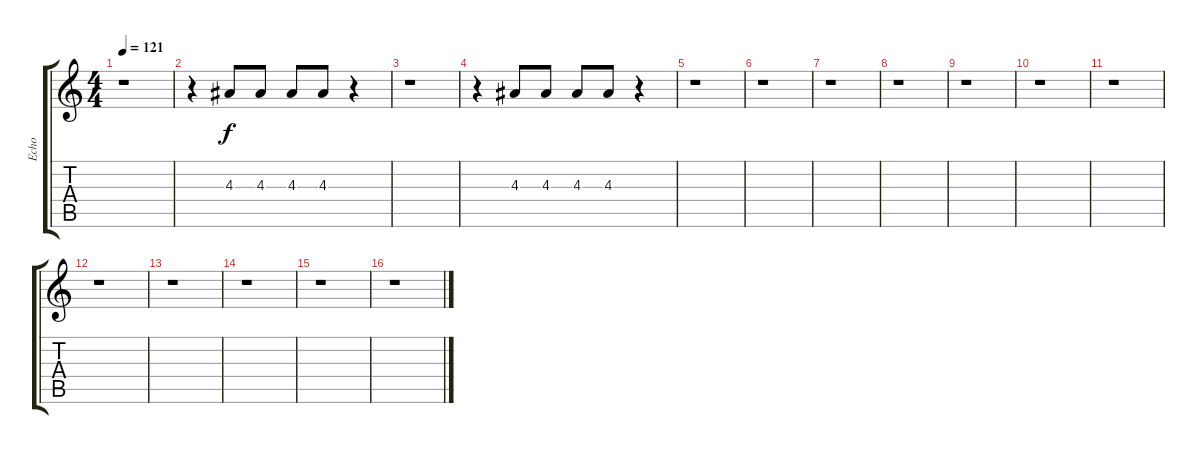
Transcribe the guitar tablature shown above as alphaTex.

\track ("Echo" "Echo") {instrument overdrivenguitar}
\staff {score tabs}
\tuning (Eb4 Bb3 Gb3 Db3 Ab2 Eb2) {hide}
\ts (4 4)
\tempo 121
\clef g2
\ks c
r.1{dy f} |
r.4 4.3.8 4.3.8 4.3.8 4.3.8 r.4 |
r.1 |
r.4 4.3.8 4.3.8 4.3.8 4.3.8 r.4 |
r.1 |
r.1 |
r.1 |
r.1 |
r.1 |
r.1 |
r.1 |
r.1 |
r.1 |
r.1 |
r.1 |
r.1
